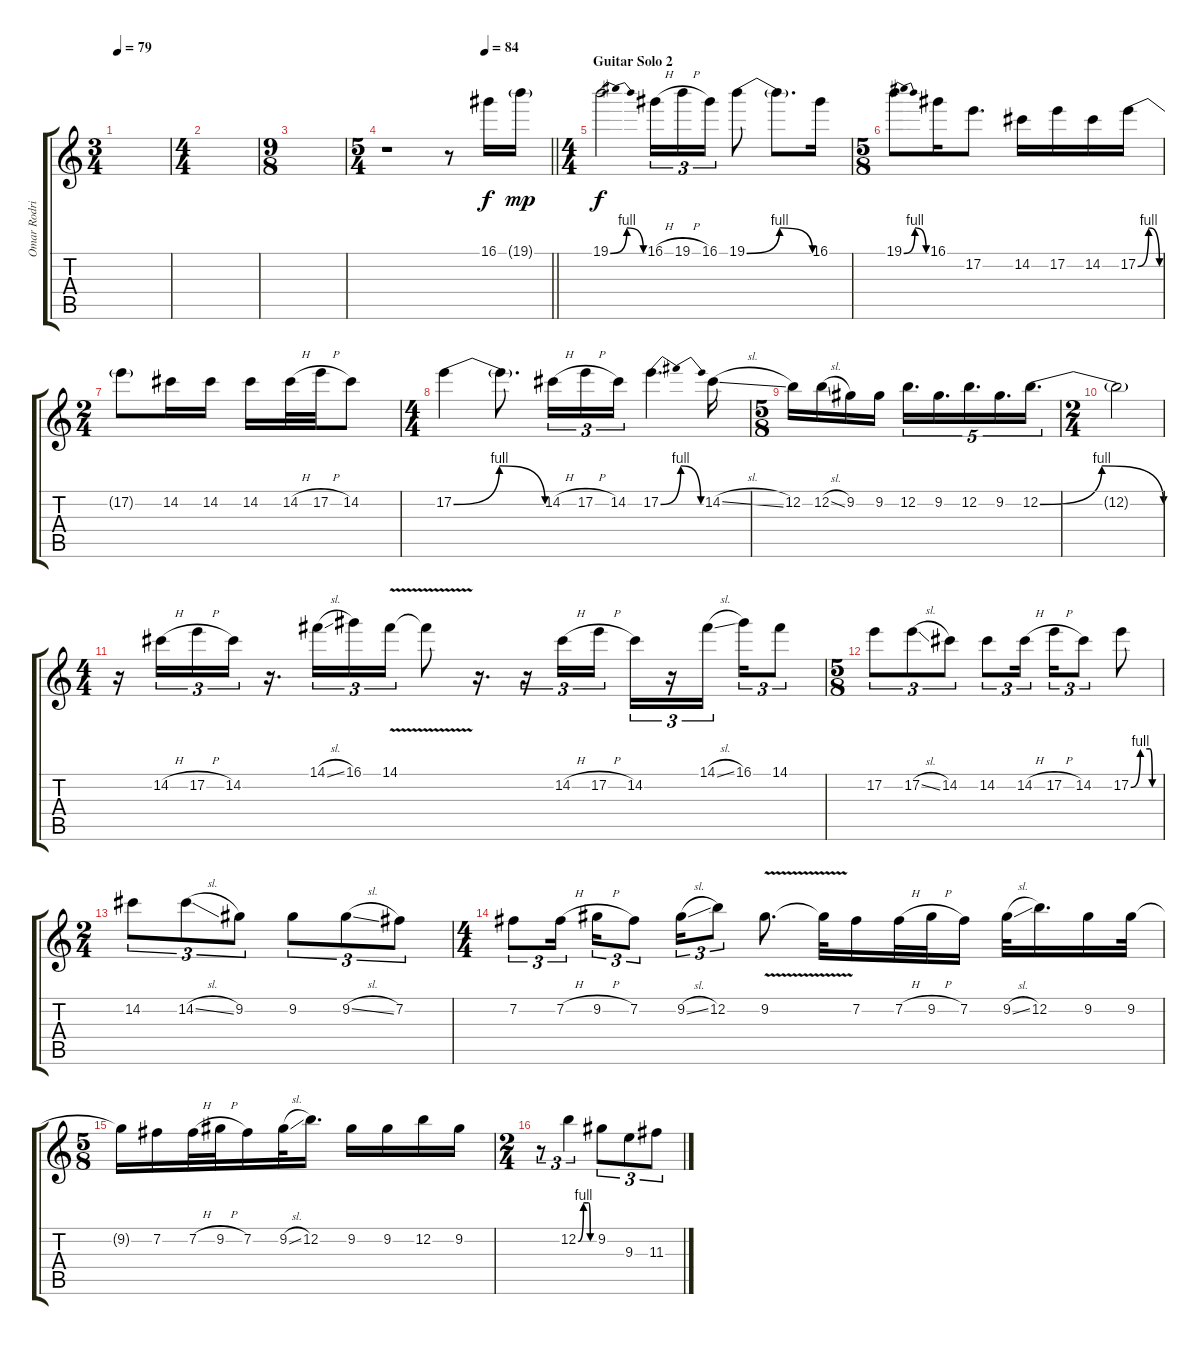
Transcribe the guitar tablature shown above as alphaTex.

\track ("Omar Rodriguez-Lopez" "Omar Rodri") {instrument distortionguitar}
\staff {score tabs}
\tuning (E4 B3 G3 D3 A2 E2) {hide}
\ts (3 4)
\tempo 79
\clef g2
\ks c
|
\ts (4 4)
|
\ts (9 8)
|
\ts (5 4)
\tempo (84 0.6)
\barLineRight lightlight
r.1 r.8 16.1.16{volume 10} 19.1{g}.16{dy mp} |
\ts (4 4)
\section ("" "Guitar Solo 2")
19.1{be (bendrelease 0 0 10 4 35 4 60 0)}.2{dy f} 16.1{h}.16{tu (3 2)} 19.1{h}.16{tu (3 2)} 16.1.16{tu (3 2)} 19.1{be (bendrelease 0 0 10 4 35 4 60 0)}.8 19.1{t}.8{d} 16.1.16 |
\ts (5 8)
19.1{be (bendrelease 0 0 20 4 35 4 60 0)}.8 16.1.16 17.2.8{d} 14.2.16 17.2.16 14.2.16 17.2{be (bendrelease 0 0 20 4 35 4 60 0)}.16 |
\ts (2 4)
17.2{t}.8 14.2.16 14.2.16 14.2.16 14.2{h}.32 17.2{h}.32 14.2.8 |
\ts (4 4)
17.2{be (bendrelease 0 0 10 4 35 4 60 0)}.4 17.2{t}.8{d} 14.2{h}.16{tu (3 2)} 17.2{h}.16{tu (3 2)} 14.2.16{tu (3 2)} 17.2{be (bendrelease 0 0 10 4 35 4 60 0)}.4{d} 14.2{sl}.16 |
\ts (5 8)
12.2.16 12.2{sl}.16 9.2.16 9.2.16 12.2.16{d tu (5 4)} 9.2.16{d tu (5 4)} 12.2.16{d tu (5 4)} 9.2.16{d tu (5 4)} 12.2{be (bendrelease 0 0 10 4 35 4 60 0)}.16{d tu (5 4)} |
\ts (2 4)
12.2{t}.2 |
\ts (4 4)
r.16 14.2{h}.16{tu (3 2)} 17.2{h}.16{tu (3 2)} 14.2.16{tu (3 2)} r.16{d} 14.1{sl}.16{tu (3 2)} 16.1.16{tu (3 2)} 14.1{v}.16{tu (3 2)} 14.1{t}.8 r.16{d} r.16{tu (3 2)} 14.2{h}.16{tu (3 2)} 17.2{h}.16{tu (3 2)} 14.2.16{tu (3 2)} r.16{tu (3 2)} 14.1{sl}.16{tu (3 2) beam splitsecondary} 16.1.16{tu (3 2)} 14.1.8{tu (3 2)} |
\ts (5 8)
17.2.8{tu (3 2)} 17.2{sl}.8{tu (3 2)} 14.2.8{tu (3 2)} 14.2.8{tu (3 2)} 14.2{h}.16{tu (3 2)} 17.2{h}.16{tu (3 2)} 14.2.8{tu (3 2)} 17.2{be (custom 0 0 20 4 40 4 45 0 60 0)}.8 |
\ts (2 4)
14.2.8{tu (3 2)} 14.2{sl}.8{tu (3 2)} 9.2.8{tu (3 2)} 9.2.8{tu (3 2)} 9.2{sl}.8{tu (3 2)} 7.2.8{tu (3 2)} |
\ts (4 4)
7.2.8{tu (3 2)} 7.2{h}.16{tu (3 2) beam splitsecondary} 9.2{h}.16{tu (3 2)} 7.2.8{tu (3 2)} 9.2{sl}.16{tu (3 2)} 12.2.8{tu (3 2)} 9.2{v}.8{d} 9.2{t}.32 7.2.16 7.2{h}.32 9.2{h}.32 7.2.16 9.2{sl}.32 12.2.16{d} 9.2.16 9.2.32 |
\ts (5 8)
9.2{t}.16 7.2.16 7.2{h}.32 9.2{h}.32 7.2.16 9.2{sl}.32 12.2.16{d} 9.2.16 9.2.16 12.2.16 9.2.16 |
\ts (2 4)
r.8{tu (3 2)} 12.2{be (custom 0 0 20 4 40 4 46 0 60 0)}.4{tu (3 2)} 9.2.8{tu (3 2)} 9.3.8{tu (3 2)} 11.3.8{tu (3 2)}
